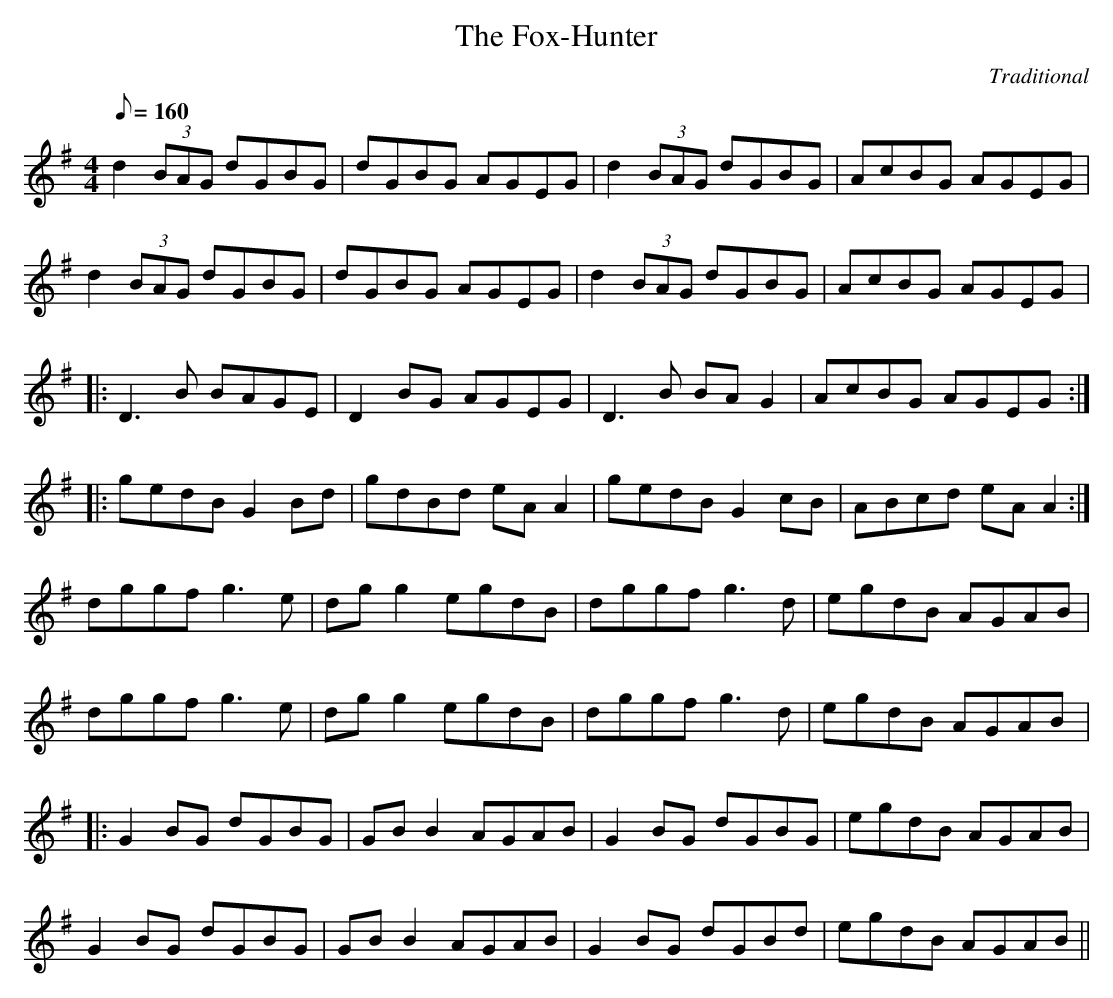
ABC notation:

X:1
T:The Fox-Hunter
M:4/4
L:1/8
Q:160     %Tempo
C:Traditional
K:G
d2 (3BAG dGBG |dGBG AGEG |d2 (3BAG dGBG |AcBG AGEG |
d2 (3BAG dGBG |dGBG AGEG |d2 (3BAG dGBG |AcBG AGEG |:
D3 B BAGE |D2 BG AGEG |D3 B BA G2 |AcBG AGEG ::
gedB G2 Bd |gdBd eA A2 |gedB G2 cB |ABcd eA A2 :|
dggf g3 e |dg g2 egdB |dggf g3 d |egdB AGAB |
dggf g3 e |dg g2 egdB |dggf g3 d |egdB AGAB |:
G2 BG dGBG |GB B2 AGAB |G2 BG dGBG |egdB AGAB |
G2 BG dGBG |GB B2 AGAB |G2 BG dGBd |egdB AGAB ||
